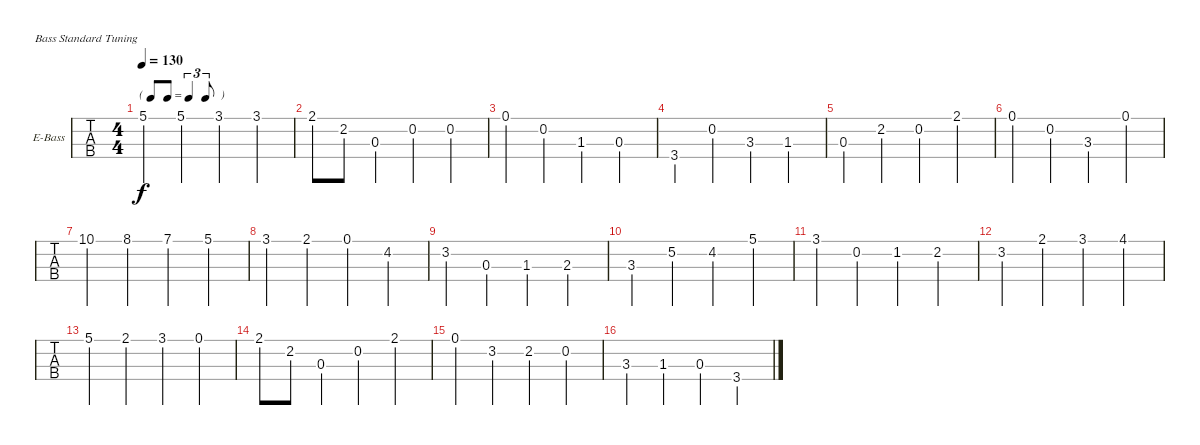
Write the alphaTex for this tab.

\bracketExtendMode nobrackets
\firstSystemTrackNameOrientation horizontal
\otherSystemsTrackNameOrientation horizontal
\track ("Bass" "E-Bass") {instrument electricbassfinger}
\staff {tabs}
\tuning (G2 D2 A1 E1)
\ts (4 4)
\tf triplet8th
\tempo 130
\clef f4
\ks c
5.1.4{dy f} 5.1.4 3.1.4 3.1.4 |
2.1.8 2.2.8 0.3.4 0.2.4 0.2.4 |
0.1.4 0.2.4 1.3.4 0.3.4 |
3.4.4 0.2.4 3.3.4 1.3.4 |
0.3.4 2.2.4 0.2.4 2.1.4 |
0.1.4 0.2.4 3.3.4 0.1.4 |
10.1.4 8.1.4 7.1.4 5.1.4 |
3.1.4 2.1.4 0.1.4 4.2.4 |
3.2.4 0.3.4 1.3.4 2.3.4 |
3.3.4 5.2.4 4.2.4 5.1.4 |
3.1.4 0.2.4 1.2.4 2.2.4 |
3.2.4 2.1.4 3.1.4 4.1.4 |
5.1.4 2.1.4 3.1.4 0.1.4 |
2.1.8 2.2.8 0.3.4 0.2.4 2.1.4 |
0.1.4 3.2.4 2.2.4 0.2.4 |
3.3.4 1.3.4 0.3.4 3.4.4
